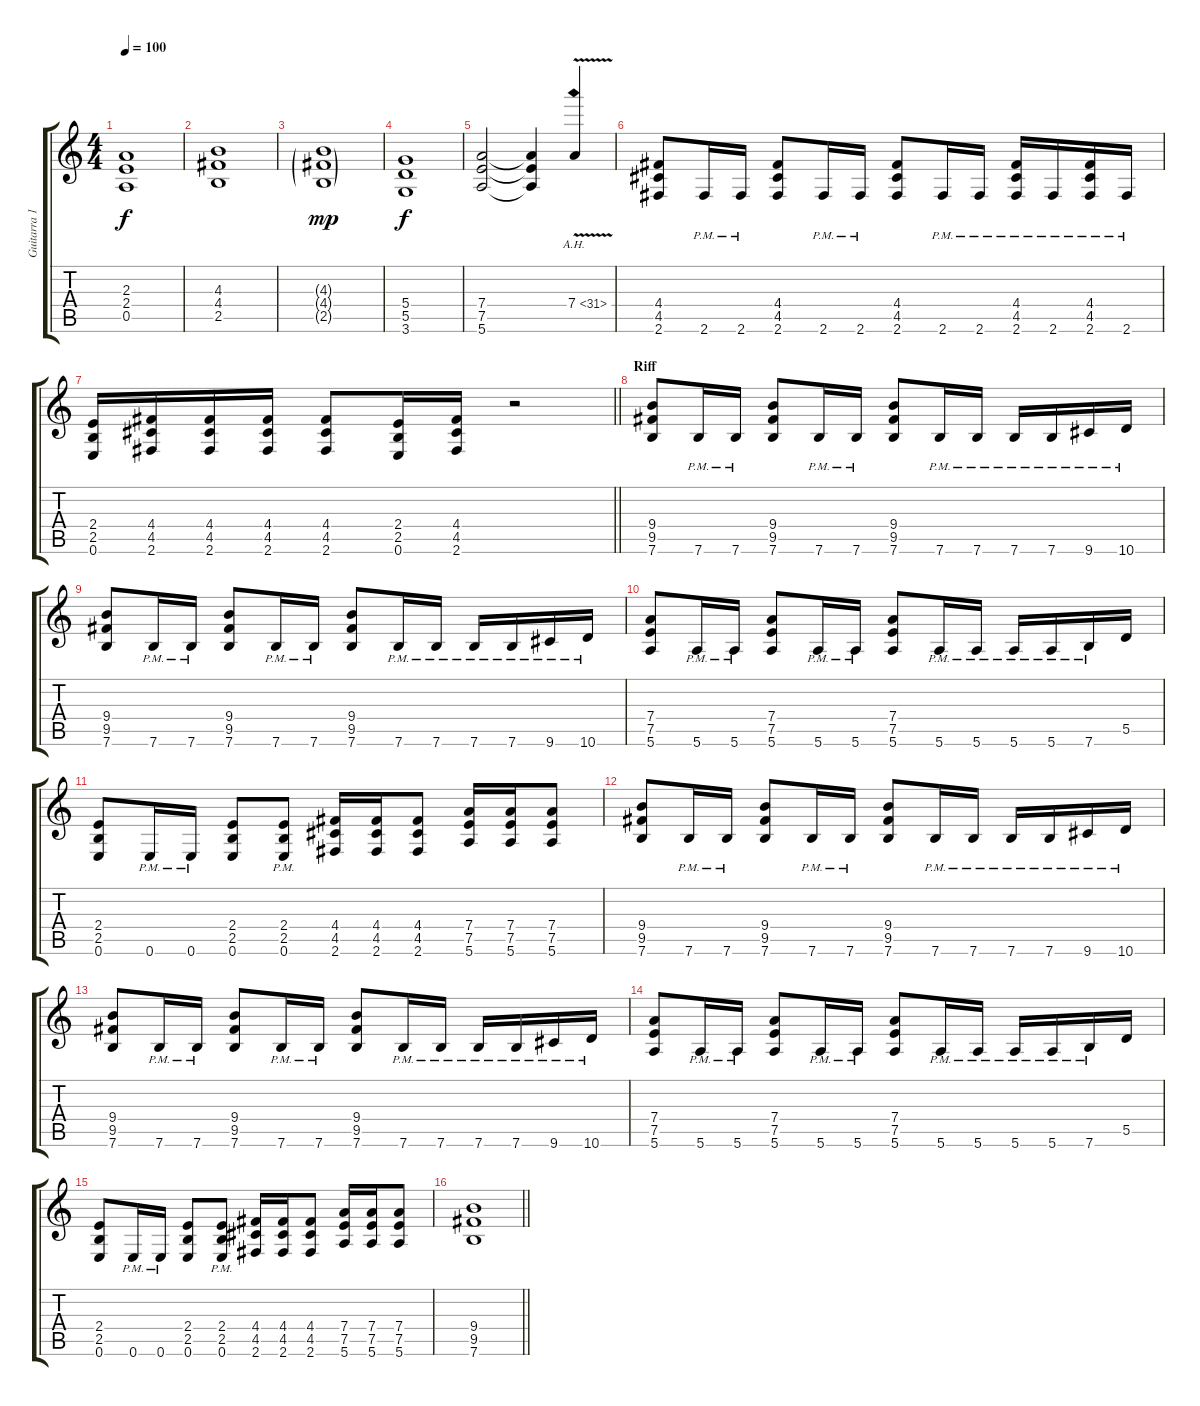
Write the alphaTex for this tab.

\track ("Guitarra 1" "Guitarra 1") {instrument distortionguitar}
\staff {score tabs}
\tuning (E4 B3 G3 D3 A2 E2) {hide}
\ts (4 4)
\tempo 100
\clef g2
\ks c
(2.3 2.4 0.5).1{dy f} |
(4.3 4.4 2.5).1 |
(4.3{g} 4.4{g} 2.5{g}).1{dy mp} |
(5.4 5.5 3.6).1{dy f} |
(7.4 7.5 5.6).2 (7.4{t} 7.5{t} 5.6{t}).4 7.4{ah 24 v}.4 |
(4.4 4.5 2.6).8 2.6{pm}.16 2.6{pm}.16 (4.4 4.5 2.6).8 2.6{pm}.16 2.6{pm}.16 (4.4 4.5 2.6).8 2.6{pm}.16 2.6{pm}.16 (4.4 4.5 2.6{pm}).16 2.6{pm}.16 (4.4 4.5 2.6{pm}).16 2.6{pm}.16 |
\barLineRight lightlight
(2.4 2.5 0.6).16 (4.4 4.5 2.6).16 (4.4 4.5 2.6).16 (4.4 4.5 2.6).16 (4.4 4.5 2.6).8 (2.4 2.5 0.6).16 (4.4 4.5 2.6).16 r.2 |
\section ("" "Riff")
(9.4 9.5 7.6).8 7.6{pm}.16 7.6{pm}.16 (9.4 9.5 7.6).8 7.6{pm}.16 7.6{pm}.16 (9.4 9.5 7.6).8 7.6{pm}.16 7.6{pm}.16 7.6{pm}.16 7.6{pm}.16 9.6{pm}.16 10.6{pm}.16 |
(9.4 9.5 7.6).8 7.6{pm}.16 7.6{pm}.16 (9.4 9.5 7.6).8 7.6{pm}.16 7.6{pm}.16 (9.4 9.5 7.6).8 7.6{pm}.16 7.6{pm}.16 7.6{pm}.16 7.6{pm}.16 9.6{pm}.16 10.6{pm}.16 |
(7.4 7.5 5.6).8 5.6{pm}.16 5.6{pm}.16 (7.4 7.5 5.6).8 5.6{pm}.16 5.6{pm}.16 (7.4 7.5 5.6).8 5.6{pm}.16 5.6{pm}.16 5.6{pm}.16 5.6{pm}.16 7.6{pm}.16 5.5.16 |
(2.4 2.5 0.6).8 0.6{pm}.16 0.6{pm}.16 (2.4 2.5 0.6).8 (2.4 2.5 0.6{pm}).8 (4.4 4.5 2.6).16 (4.4 4.5 2.6).16 (4.4 4.5 2.6).8 (7.4 7.5 5.6).16 (7.4 7.5 5.6).16 (7.4 7.5 5.6).8 |
(9.4 9.5 7.6).8 7.6{pm}.16 7.6{pm}.16 (9.4 9.5 7.6).8 7.6{pm}.16 7.6{pm}.16 (9.4 9.5 7.6).8 7.6{pm}.16 7.6{pm}.16 7.6{pm}.16 7.6{pm}.16 9.6{pm}.16 10.6{pm}.16 |
(9.4 9.5 7.6).8 7.6{pm}.16 7.6{pm}.16 (9.4 9.5 7.6).8 7.6{pm}.16 7.6{pm}.16 (9.4 9.5 7.6).8 7.6{pm}.16 7.6{pm}.16 7.6{pm}.16 7.6{pm}.16 9.6{pm}.16 10.6{pm}.16 |
(7.4 7.5 5.6).8 5.6{pm}.16 5.6{pm}.16 (7.4 7.5 5.6).8 5.6{pm}.16 5.6{pm}.16 (7.4 7.5 5.6).8 5.6{pm}.16 5.6{pm}.16 5.6{pm}.16 5.6{pm}.16 7.6{pm}.16 5.5.16 |
(2.4 2.5 0.6).8 0.6{pm}.16 0.6{pm}.16 (2.4 2.5 0.6).8 (2.4 2.5 0.6{pm}).8 (4.4 4.5 2.6).16 (4.4 4.5 2.6).16 (4.4 4.5 2.6).8 (7.4 7.5 5.6).16 (7.4 7.5 5.6).16 (7.4 7.5 5.6).8 |
\barLineRight lightlight
(9.4 9.5 7.6).1
